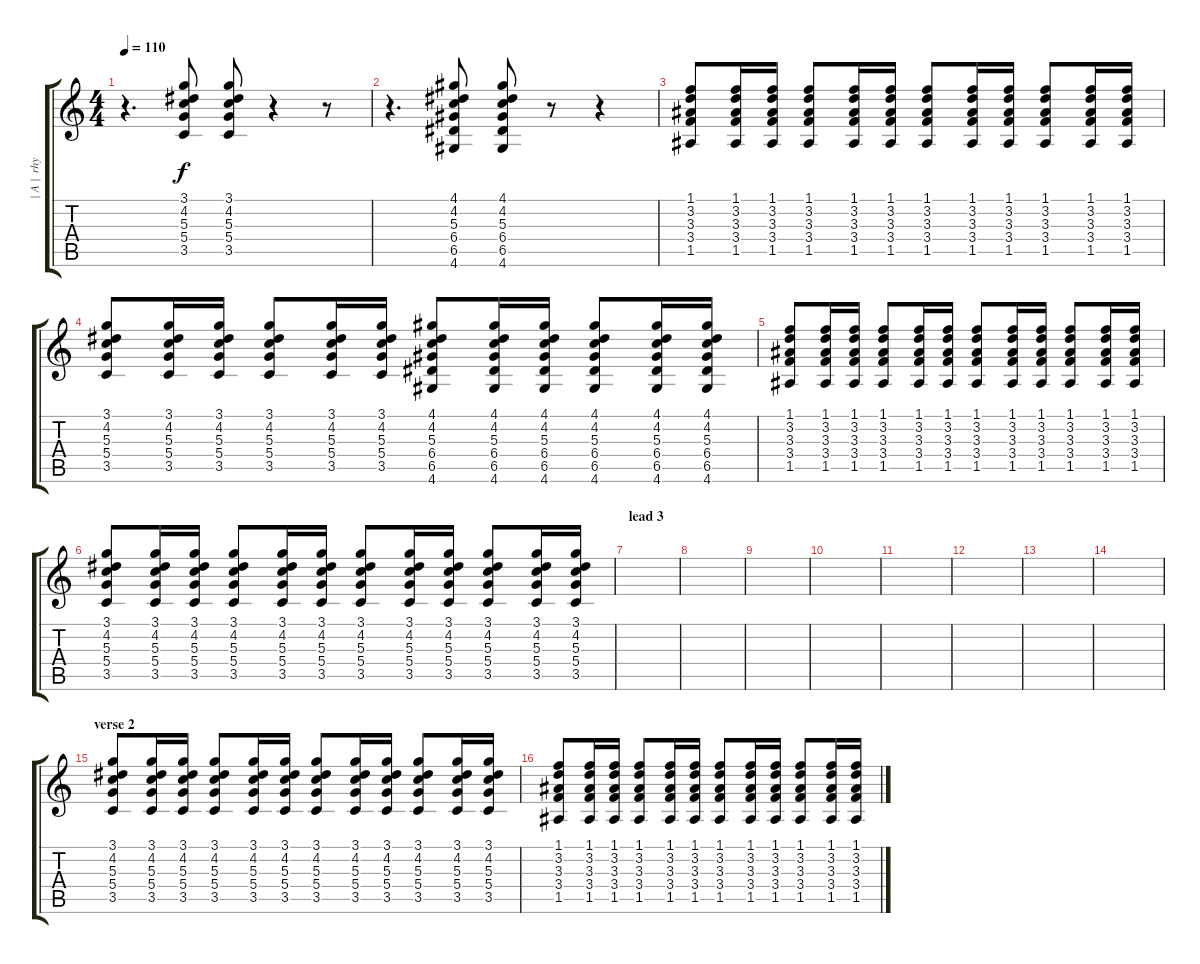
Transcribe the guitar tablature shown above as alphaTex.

\track ("| A |  rhythm" "| A |  rhy") {instrument electricguitarclean}
\staff {score tabs}
\tuning (E4 B3 G3 D3 A2 E2) {hide}
\ts (4 4)
\tempo 110
\clef g2
\ks c
r.4{d dy f} (3.1 4.2 5.3 5.4 3.5).8 (3.1 4.2 5.3 5.4 3.5).8 r.4 r.8 |
r.4{d} (4.1 4.2 5.3 6.4 6.5 4.6).8 (4.1 4.2 5.3 6.4 6.5 4.6).8 r.8 r.4 |
(1.1 3.2 3.3 3.4 1.5).8 (1.1 3.2 3.3 3.4 1.5).16 (1.1 3.2 3.3 3.4 1.5).16 (1.1 3.2 3.3 3.4 1.5).8 (1.1 3.2 3.3 3.4 1.5).16 (1.1 3.2 3.3 3.4 1.5).16 (1.1 3.2 3.3 3.4 1.5).8 (1.1 3.2 3.3 3.4 1.5).16 (1.1 3.2 3.3 3.4 1.5).16 (1.1 3.2 3.3 3.4 1.5).8 (1.1 3.2 3.3 3.4 1.5).16 (1.1 3.2 3.3 3.4 1.5).16 |
(3.1 4.2 5.3 5.4 3.5).8 (3.1 4.2 5.3 5.4 3.5).16 (3.1 4.2 5.3 5.4 3.5).16 (3.1 4.2 5.3 5.4 3.5).8 (3.1 4.2 5.3 5.4 3.5).16 (3.1 4.2 5.3 5.4 3.5).16 (4.1 4.2 5.3 6.4 6.5 4.6).8 (4.1 4.2 5.3 6.4 6.5 4.6).16 (4.1 4.2 5.3 6.4 6.5 4.6).16 (4.1 4.2 5.3 6.4 6.5 4.6).8 (4.1 4.2 5.3 6.4 6.5 4.6).16 (4.1 4.2 5.3 6.4 6.5 4.6).16 |
(1.1 3.2 3.3 3.4 1.5).8 (1.1 3.2 3.3 3.4 1.5).16 (1.1 3.2 3.3 3.4 1.5).16 (1.1 3.2 3.3 3.4 1.5).8 (1.1 3.2 3.3 3.4 1.5).16 (1.1 3.2 3.3 3.4 1.5).16 (1.1 3.2 3.3 3.4 1.5).8 (1.1 3.2 3.3 3.4 1.5).16 (1.1 3.2 3.3 3.4 1.5).16 (1.1 3.2 3.3 3.4 1.5).8 (1.1 3.2 3.3 3.4 1.5).16 (1.1 3.2 3.3 3.4 1.5).16 |
(3.1 4.2 5.3 5.4 3.5).8 (3.1 4.2 5.3 5.4 3.5).16 (3.1 4.2 5.3 5.4 3.5).16 (3.1 4.2 5.3 5.4 3.5).8 (3.1 4.2 5.3 5.4 3.5).16 (3.1 4.2 5.3 5.4 3.5).16 (3.1 4.2 5.3 5.4 3.5).8 (3.1 4.2 5.3 5.4 3.5).16 (3.1 4.2 5.3 5.4 3.5).16 (3.1 4.2 5.3 5.4 3.5).8 (3.1 4.2 5.3 5.4 3.5).16 (3.1 4.2 5.3 5.4 3.5).16 |
\section ("" "lead 3")
|
|
|
|
|
|
|
|
\section ("" "verse 2")
(3.1 4.2 5.3 5.4 3.5).8 (3.1 4.2 5.3 5.4 3.5).16 (3.1 4.2 5.3 5.4 3.5).16 (3.1 4.2 5.3 5.4 3.5).8 (3.1 4.2 5.3 5.4 3.5).16 (3.1 4.2 5.3 5.4 3.5).16 (3.1 4.2 5.3 5.4 3.5).8 (3.1 4.2 5.3 5.4 3.5).16 (3.1 4.2 5.3 5.4 3.5).16 (3.1 4.2 5.3 5.4 3.5).8 (3.1 4.2 5.3 5.4 3.5).16 (3.1 4.2 5.3 5.4 3.5).16 |
(1.1 3.2 3.3 3.4 1.5).8 (1.1 3.2 3.3 3.4 1.5).16 (1.1 3.2 3.3 3.4 1.5).16 (1.1 3.2 3.3 3.4 1.5).8 (1.1 3.2 3.3 3.4 1.5).16 (1.1 3.2 3.3 3.4 1.5).16 (1.1 3.2 3.3 3.4 1.5).8 (1.1 3.2 3.3 3.4 1.5).16 (1.1 3.2 3.3 3.4 1.5).16 (1.1 3.2 3.3 3.4 1.5).8 (1.1 3.2 3.3 3.4 1.5).16 (1.1 3.2 3.3 3.4 1.5).16
